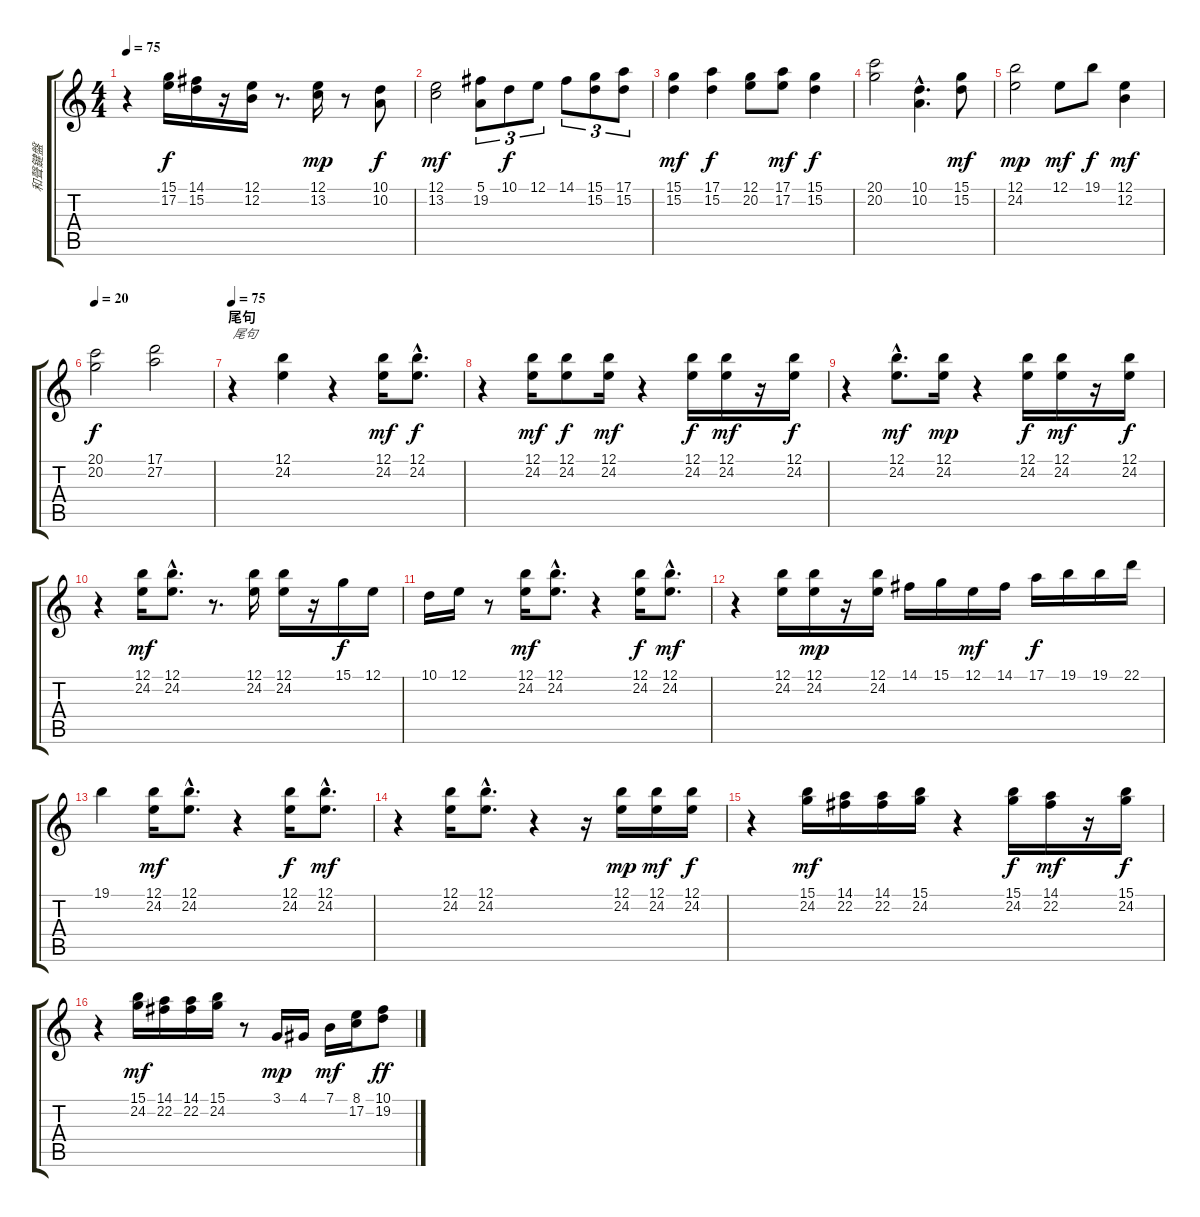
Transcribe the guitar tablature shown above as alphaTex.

\track ("和聲鍵盤" "和聲鍵盤") {instrument brightacousticpiano}
\staff {score tabs}
\tuning (E4 B3 G3 D3 A2 E2) {hide}
\ts (4 4)
\tempo 75
\clef g2
\ks c
r.4{dy mf} (15.1 17.2).16{dy f} (14.1 15.2).16 r.16 (12.1 12.2).16 r.8{d} (12.1 13.2).16{dy mp} r.8 (10.1 10.2).8{dy f} |
(12.1 13.2).2{dy mf} (5.1 19.2).8{tu (3 2)} 10.1.8{tu (3 2) dy f} 12.1.8{tu (3 2)} 14.1.8{tu (3 2)} (15.1 15.2).8{tu (3 2)} (17.1 15.2).8{tu (3 2)} |
(15.1 15.2).4{dy mf} (17.1 15.2).4{dy f} (12.1 20.2).8 (17.1 17.2).8{dy mf} (15.1 15.2).4{dy f} |
(20.1 20.2).2 (10.1{hac} 10.2{hac}).4{d} (15.1 15.2).8{dy mf} |
(12.1 24.2).2{dy mp} 12.1.8{dy mf} 19.1.8{dy f} (12.1 12.2).4{dy mf} |
\tempo 20
(20.1 20.2).2{dy f} (17.1 27.2).2 |
\section ("" "尾句")
\tempo 75
r.4{txt "尾句" volume 14 instrument brightacousticpiano} (12.1 24.2).4 r.4 (12.1 24.2).16{dy mf} (12.1{hac} 24.2{hac}).8{d dy f} |
r.4 (12.1 24.2).16{dy mf} (12.1 24.2).8{dy f} (12.1 24.2).16{dy mf} r.4 (12.1 24.2).16{dy f} (12.1 24.2).16{dy mf} r.16 (12.1 24.2).16{dy f} |
r.4 (12.1{hac} 24.2{hac}).8{d dy mf} (12.1 24.2).16{dy mp} r.4 (12.1 24.2).16{dy f} (12.1 24.2).16{dy mf} r.16 (12.1 24.2).16{dy f} |
r.4 (12.1 24.2).16{dy mf} (12.1{hac} 24.2{hac}).8{d} r.8{d} (12.1 24.2).16 (12.1 24.2).16 r.16 15.1.16{dy f} 12.1.16 |
10.1.16 12.1.16 r.8 (12.1 24.2).16{dy mf} (12.1{hac} 24.2{hac}).8{d} r.4 (12.1 24.2).16{dy f} (12.1{hac} 24.2{hac}).8{d dy mf} |
r.4 (12.1 24.2).16 (12.1 24.2).16{dy mp} r.16 (12.1 24.2).16 14.1.16 15.1.16 12.1.16{dy mf} 14.1.16 17.1.16{dy f} 19.1.16 19.1.16 22.1.16 |
19.1.4 (12.1 24.2).16{dy mf} (12.1{hac} 24.2{hac}).8{d} r.4 (12.1 24.2).16{dy f} (12.1{hac} 24.2{hac}).8{d dy mf} |
r.4 (12.1 24.2).16 (12.1{hac} 24.2{hac}).8{d} r.4 r.16 (12.1 24.2).16{dy mp} (12.1 24.2).16{dy mf} (12.1 24.2).16{dy f} |
\section ("" "")
r.4 (15.1 24.2).16{dy mf} (14.1 22.2).16 (14.1 22.2).16 (15.1 24.2).16 r.4 (15.1 24.2).16{dy f} (14.1 22.2).16{dy mf} r.16 (15.1 24.2).16{dy f} |
r.4 (15.1 24.2).16{dy mf} (14.1 22.2).16 (14.1 22.2).16 (15.1 24.2).16 r.8 3.1.16{dy mp} 4.1.16 7.1.16{dy mf} (8.1 17.2).16 (10.1 19.2).8{dy ff}
